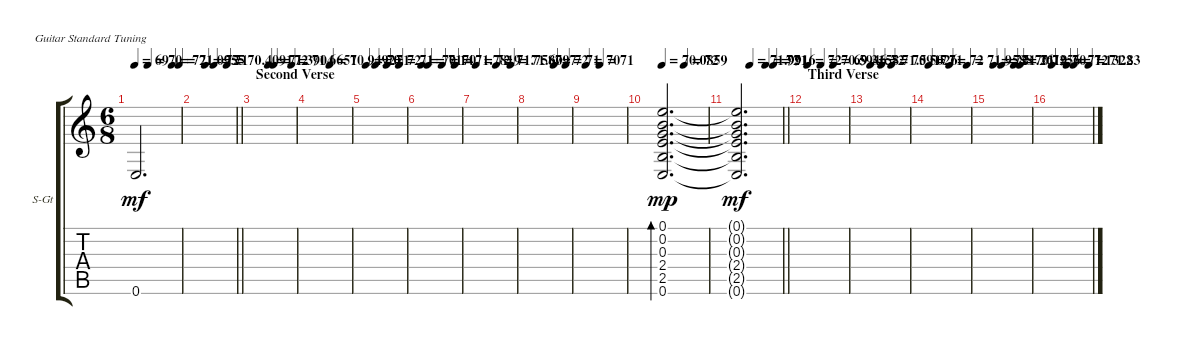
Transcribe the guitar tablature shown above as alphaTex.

\bracketExtendMode groupsimilarinstruments
\firstSystemTrackNameOrientation horizontal
\otherSystemsTrackNameOrientation horizontal
\track ("Acoustic clean 1 doubling" "S-Gt") {instrument acousticguitarsteel}
\staff {score tabs}
\tuning (E4 B3 G3 D3 A2 E2)
\ts (6 8)
\tempo 69
\tempo (70 0.29375)
\tempo (72 0.825)
\tempo (71.0955 0.975)
\clef g2
\ks c
0.6.2{d dy mf} |
\tempo (72 0.26875)
\tempo (71 0.48125)
\tempo (70.4091 0.80625)
\barLineRight lightlight
|
\section ("" "Second Verse")
\tempo (71.3904 0.34375)
\tempo (72 0.48125)
\tempo (71.6651 0.9125)
|
\tempo (70.9492 0.49375)
|
\tempo (70 0.04375)
\tempo (71 0.275)
\tempo (72 0.55)
\tempo (71 0.84375)
|
\tempo (70.14 0.05625)
\tempo (71 0.2125)
\tempo (70 0.55)
\tempo (71.7819 0.8625)
|
\tempo (72 0.04375)
\tempo (71.7587 0.53125)
\tempo (71.6097 0.88125)
|
\tempo (72 0.6)
\tempo (71 0.88125)
|
\tempo (70 0.0375)
\tempo (71 0.375)
|
\tempo (70.0859 0.0125)
\tempo (72 0.5)
(0.6 2.5 2.4 0.3 0.2 0.1).2{d bd 57 dy mp} |
\tempo (71.9916 0.3125)
\tempo (72 0.65625)
\tempo (71 0.81875)
\barLineRight lightlight
(0.1{t} 0.2{t} 0.3{t} 2.4{t} 2.5{t} 0.6{t}).2{d dy mf} |
\section ("" "Third Verse")
\tempo (72 0.025)
\tempo (70.5946 0.35)
\tempo (69.3158 0.65)
|
\tempo (72 0.075)
\tempo (71.5917 0.34375)
\tempo (70.5026 0.5875)
|
\tempo (71 0.00625)
\tempo (72 0.5125)
\tempo (71.9588 0.9375)
|
\tempo (72 0.1)
\tempo (71.2619 0.29375)
\tempo (70.7256 0.60625)
\tempo (71 0.75)
|
\tempo (70 0.0375)
\tempo (71.1322 0.40625)
\tempo (72 0.575)
\tempo (71.83 0.93125)
